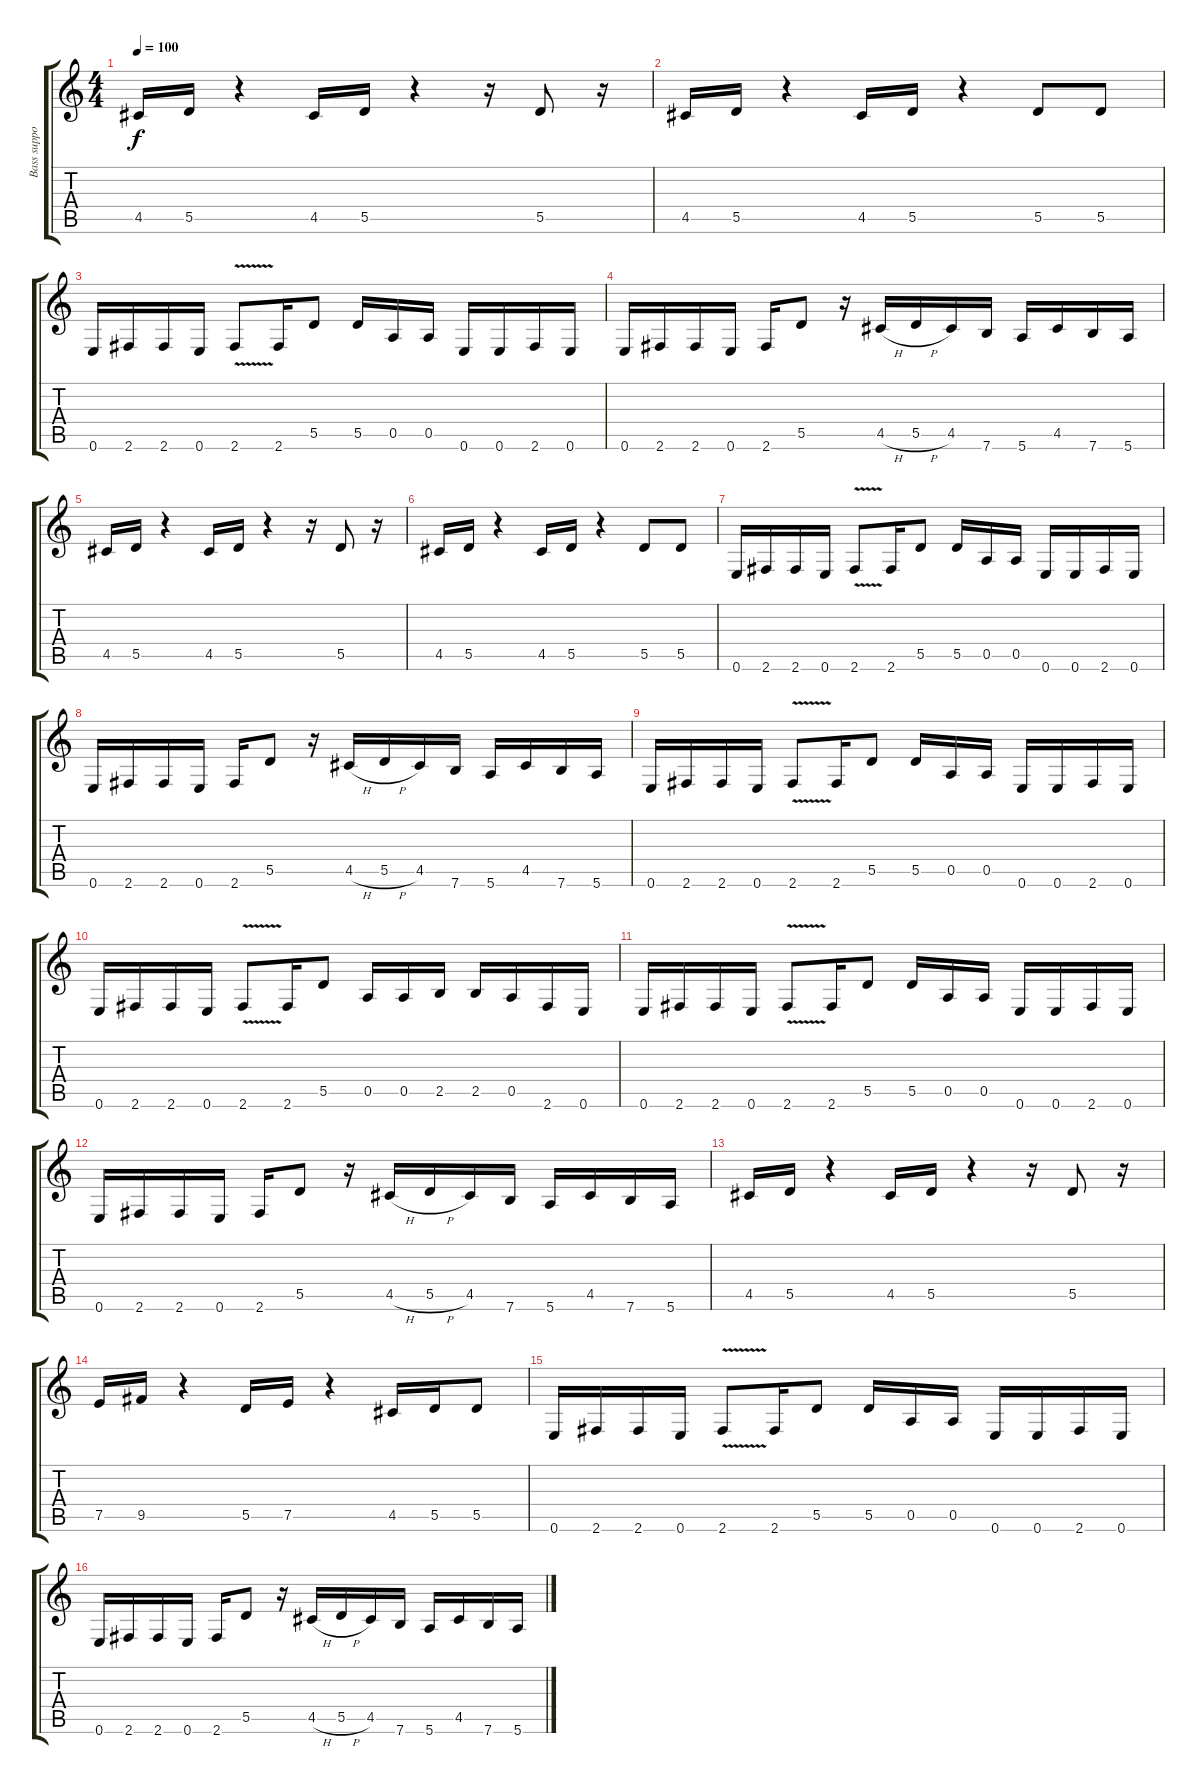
\track ("Bass support" "Bass suppo") {instrument overdrivenguitar}
\staff {score tabs}
\tuning (E4 B3 G3 D3 A2 E2) {hide}
\ts (4 4)
\tempo 100
\clef g2
\ks c
4.5.16{dy f} 5.5.16 r.4 4.5.16 5.5.16 r.4 r.16 5.5.8 r.16 |
4.5.16 5.5.16 r.4 4.5.16 5.5.16 r.4 5.5.8 5.5.8 |
0.6.16 2.6.16 2.6.16 0.6.16 2.6{v}.8 2.6.16 5.5.8 5.5.16 0.5.16 0.5.16 0.6.16 0.6.16 2.6.16 0.6.16 |
0.6.16 2.6.16 2.6.16 0.6.16 2.6.16 5.5.8 r.16 4.5{h}.16 5.5{h}.16 4.5.16 7.6.16 5.6.16 4.5.16 7.6.16 5.6.16 |
4.5.16 5.5.16 r.4 4.5.16 5.5.16 r.4 r.16 5.5.8 r.16 |
4.5.16 5.5.16 r.4 4.5.16 5.5.16 r.4 5.5.8 5.5.8 |
0.6.16 2.6.16 2.6.16 0.6.16 2.6{v}.8 2.6.16 5.5.8 5.5.16 0.5.16 0.5.16 0.6.16 0.6.16 2.6.16 0.6.16 |
0.6.16 2.6.16 2.6.16 0.6.16 2.6.16 5.5.8 r.16 4.5{h}.16 5.5{h}.16 4.5.16 7.6.16 5.6.16 4.5.16 7.6.16 5.6.16 |
0.6.16 2.6.16 2.6.16 0.6.16 2.6{v}.8 2.6.16 5.5.8 5.5.16 0.5.16 0.5.16 0.6.16 0.6.16 2.6.16 0.6.16 |
0.6.16 2.6.16 2.6.16 0.6.16 2.6{v}.8 2.6.16 5.5.8 0.5.16 0.5.16 2.5.16 2.5.16 0.5.16 2.6.16 0.6.16 |
0.6.16 2.6.16 2.6.16 0.6.16 2.6{v}.8 2.6.16 5.5.8 5.5.16 0.5.16 0.5.16 0.6.16 0.6.16 2.6.16 0.6.16 |
0.6.16 2.6.16 2.6.16 0.6.16 2.6.16 5.5.8 r.16 4.5{h}.16 5.5{h}.16 4.5.16 7.6.16 5.6.16 4.5.16 7.6.16 5.6.16 |
4.5.16 5.5.16 r.4 4.5.16 5.5.16 r.4 r.16 5.5.8 r.16 |
7.5.16 9.5.16 r.4 5.5.16 7.5.16 r.4 4.5.16 5.5.16 5.5.8 |
0.6.16 2.6.16 2.6.16 0.6.16 2.6{v}.8 2.6.16 5.5.8 5.5.16 0.5.16 0.5.16 0.6.16 0.6.16 2.6.16 0.6.16 |
0.6.16 2.6.16 2.6.16 0.6.16 2.6.16 5.5.8 r.16 4.5{h}.16 5.5{h}.16 4.5.16 7.6.16 5.6.16 4.5.16 7.6.16 5.6.16
